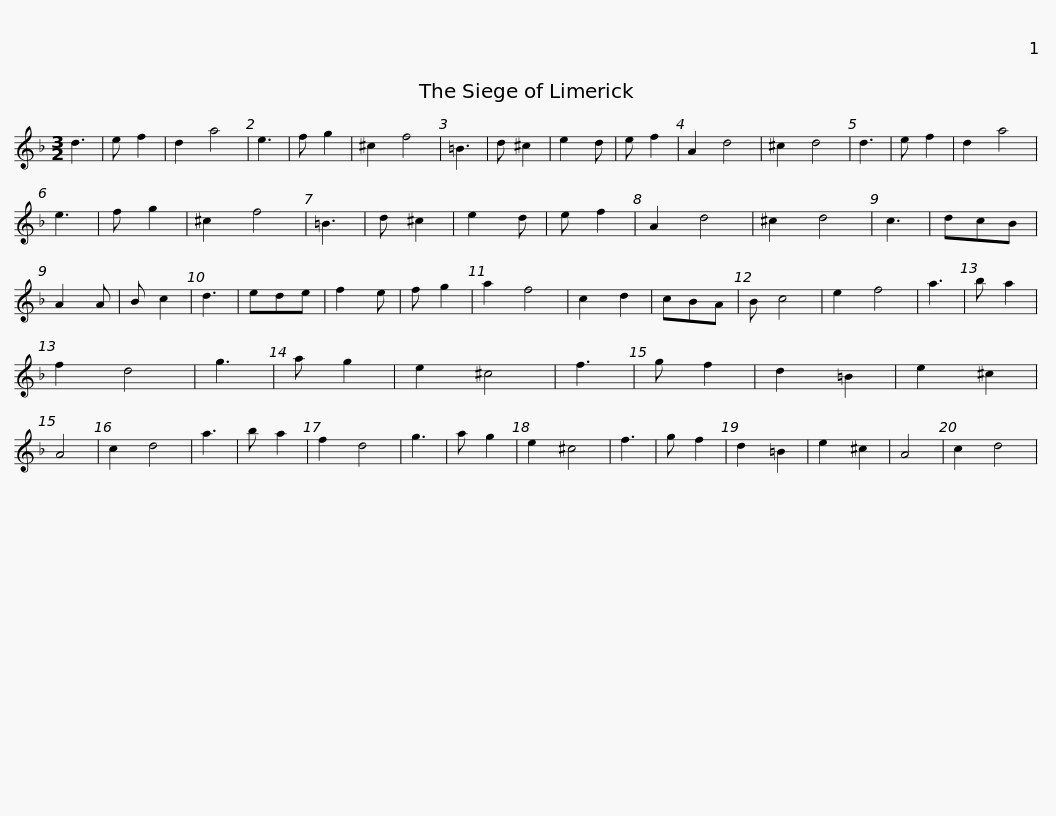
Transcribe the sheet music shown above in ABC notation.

X:1
L:1/8
M:3/2
I:linebreak $
K:Dmin
V:1 treble
V:1
 d3 | e f2 | d2 a4 | e3 | f g2 | %5
 ^c2 f4 | =B3 | d ^c2 | e2 d | e f2 | %10
 A2 d4 | ^c2 d4 | d3 | e f2 | d2 a4 | %15
 e3 | f g2 |$ ^c2 f4 | =B3 | d ^c2 | %20
 e2 d | e f2 | A2 d4 | ^c2 d4 | c3 | %25
 dcB | A2 A | B c2 | d3 | ede | %30
 f2 e | f g2 | a2 f4 | c2 d2 |$ cBA | %35
 B c4 | e2 f4 | a3 | b a2 | f2 d4 | %40
 g3 | a g2 | e2 ^c4 | f3 | g f2 | %45
 d2 =B2 | e2 ^c2 | A4 | c2 d4 | a3 |$ %50
 b a2 | f2 d4 | g3 | a g2 | e2 ^c4 | %55
 f3 | g f2 | d2 =B2 | e2 ^c2 | A4 | %60
 c2 d4 | %61
